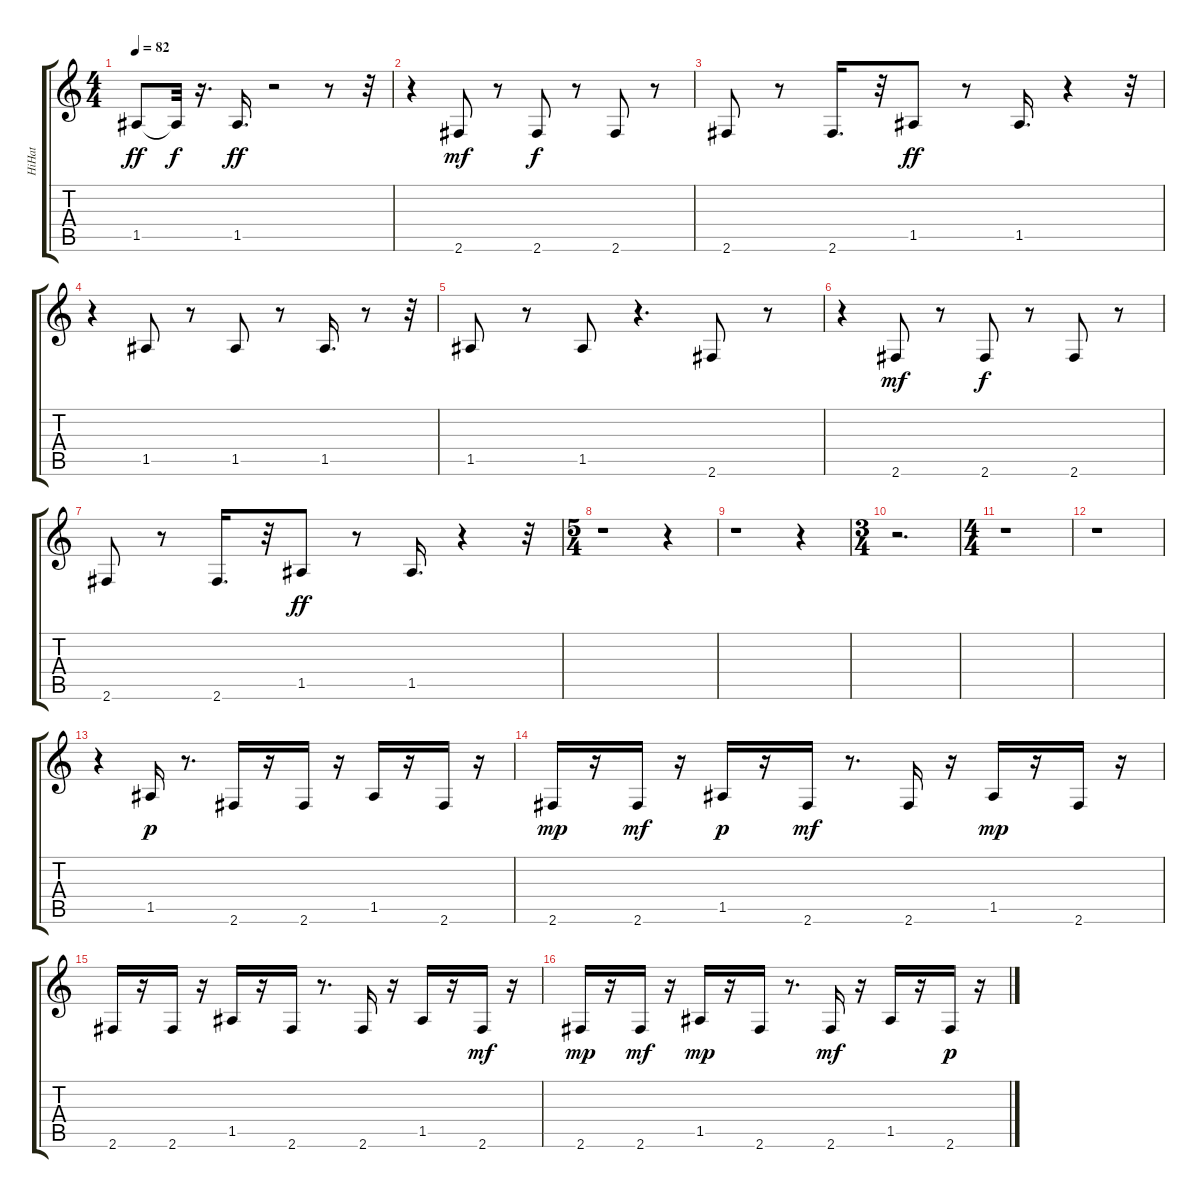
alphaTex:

\track ("HiHat" "HiHat") {instrument acousticguitarsteel}
\staff {score tabs}
\tuning (E4 B3 G3 D3 A2 E2) {hide}
\ts (4 4)
\tempo 82
\clef g2
\ks c
1.5.8{dy ff} 1.5{t}.32{dy f} r.16{d} 1.5.16{d dy ff} r.2 r.8 r.32 |
r.4 2.6.8{dy mf} r.8 2.6.8{dy f} r.8 2.6.8 r.8 |
2.6.8 r.8 2.6.16{d} r.32 1.5.8{dy ff} r.8 1.5.16{d} r.4 r.32 |
r.4 1.5.8 r.8 1.5.8 r.8 1.5.16{d} r.8 r.32 |
1.5.8 r.8 1.5.8 r.4{d} 2.6.8 r.8 |
r.4 2.6.8{dy mf} r.8 2.6.8{dy f} r.8 2.6.8 r.8 |
2.6.8 r.8 2.6.16{d} r.32 1.5.8{dy ff} r.8 1.5.16{d} r.4 r.32 |
\ts (5 4)
r.1 r.4 |
r.1 r.4 |
\ts (3 4)
r.2{d} |
\ts (4 4)
r.1 |
r.1 |
r.4 1.5.16{dy p} r.8{d} 2.6.16 r.16 2.6.16 r.16 1.5.16 r.16 2.6.16 r.16 |
2.6.16{dy mp} r.16 2.6.16{dy mf} r.16 1.5.16{dy p} r.16 2.6.16{dy mf} r.8{d} 2.6.16 r.16 1.5.16{dy mp} r.16 2.6.16 r.16 |
2.6.16 r.16 2.6.16 r.16 1.5.16 r.16 2.6.16 r.8{d} 2.6.16 r.16 1.5.16 r.16 2.6.16{dy mf} r.16 |
2.6.16{dy mp} r.16 2.6.16{dy mf} r.16 1.5.16{dy mp} r.16 2.6.16 r.8{d} 2.6.16{dy mf} r.16 1.5.16 r.16 2.6.16{dy p} r.16
